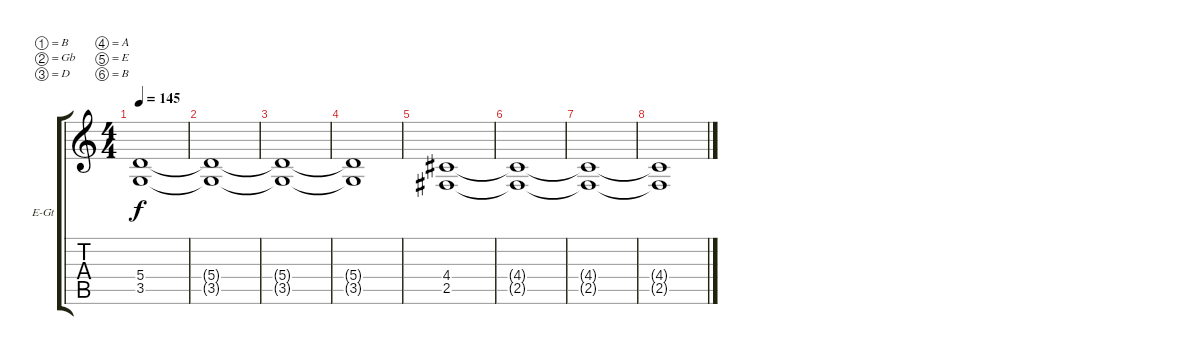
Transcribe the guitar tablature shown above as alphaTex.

\bracketExtendMode groupsimilarinstruments
\firstSystemTrackNameOrientation horizontal
\otherSystemsTrackNameOrientation horizontal
\track ("OLAVI MIKKONEN" "E-Gt") {instrument distortionguitar}
\staff {score tabs}
\tuning (B3 Gb3 D3 A2 E2 B1)
\ts (4 4)
\tempo 145
\clef g2
\ks c
(5.4 3.5).1{dy f} |
(5.4{t} 3.5{t}).1 |
(5.4{t} 3.5{t}).1 |
(5.4{t} 3.5{t}).1 |
(4.4 2.5).1 |
(4.4{t} 2.5{t}).1 |
(4.4{t} 2.5{t}).1 |
(4.4{t} 2.5{t}).1
